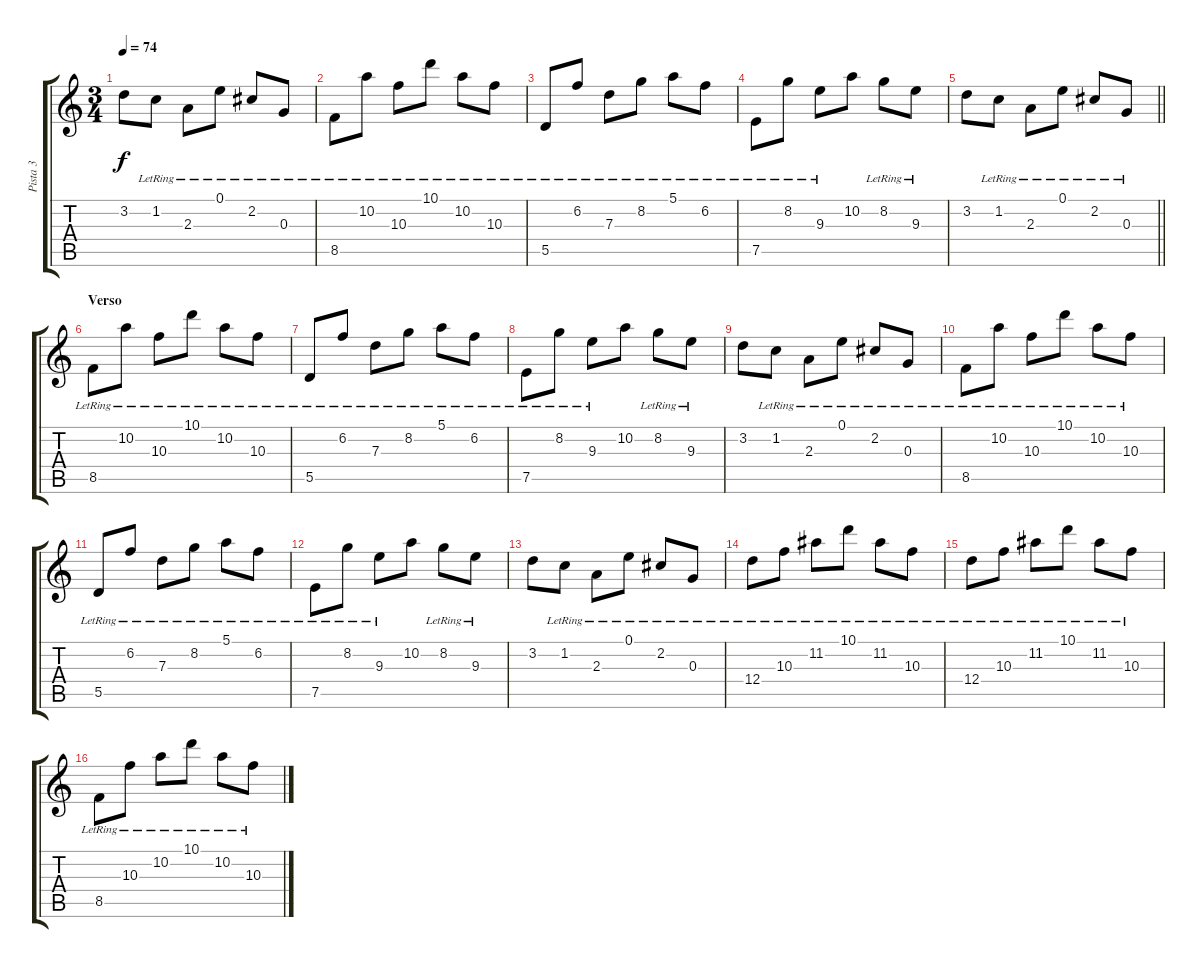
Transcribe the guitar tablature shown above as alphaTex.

\track ("Pista 3" "Pista 3") {instrument electricguitarjazz}
\staff {score tabs}
\tuning (E4 B3 G3 D3 A2 D2) {hide}
\ts (3 4)
\tempo 74
\clef g2
\ks c
3.2.8{dy f} 1.2{lr}.8 2.3{lr}.8 0.1{lr}.8 2.2{lr}.8 0.3{lr}.8 |
8.5{lr}.8 10.2{lr}.8 10.3{lr}.8 10.1{lr}.8 10.2{lr}.8 10.3{lr}.8 |
5.5{lr}.8 6.2{lr}.8 7.3{lr}.8 8.2{lr}.8 5.1{lr}.8 6.2{lr}.8 |
7.5{lr}.8 8.2{lr}.8 9.3{lr}.8 10.2.8 8.2{lr}.8 9.3{lr}.8 |
\barLineRight lightlight
3.2.8 1.2{lr}.8 2.3{lr}.8 0.1{lr}.8 2.2{lr}.8 0.3{lr}.8 |
\section ("" "Verso")
8.5{lr}.8 10.2{lr}.8 10.3{lr}.8 10.1{lr}.8 10.2{lr}.8 10.3{lr}.8 |
5.5{lr}.8 6.2{lr}.8 7.3{lr}.8 8.2{lr}.8 5.1{lr}.8 6.2{lr}.8 |
7.5{lr}.8 8.2{lr}.8 9.3{lr}.8 10.2.8 8.2{lr}.8 9.3{lr}.8 |
3.2.8 1.2{lr}.8 2.3{lr}.8 0.1{lr}.8 2.2{lr}.8 0.3{lr}.8 |
8.5{lr}.8 10.2{lr}.8 10.3{lr}.8 10.1{lr}.8 10.2{lr}.8 10.3{lr}.8 |
5.5{lr}.8 6.2{lr}.8 7.3{lr}.8 8.2{lr}.8 5.1{lr}.8 6.2{lr}.8 |
7.5{lr}.8 8.2{lr}.8 9.3{lr}.8 10.2.8 8.2{lr}.8 9.3{lr}.8 |
3.2.8 1.2{lr}.8 2.3{lr}.8 0.1{lr}.8 2.2{lr}.8 0.3{lr}.8 |
12.4{lr}.8 10.3{lr}.8 11.2{lr}.8 10.1{lr}.8 11.2{lr}.8 10.3{lr}.8 |
12.4{lr}.8 10.3{lr}.8 11.2{lr}.8 10.1{lr}.8 11.2{lr}.8 10.3{lr}.8 |
8.5{lr}.8 10.3{lr}.8 10.2{lr}.8 10.1{lr}.8 10.2{lr}.8 10.3{lr}.8
